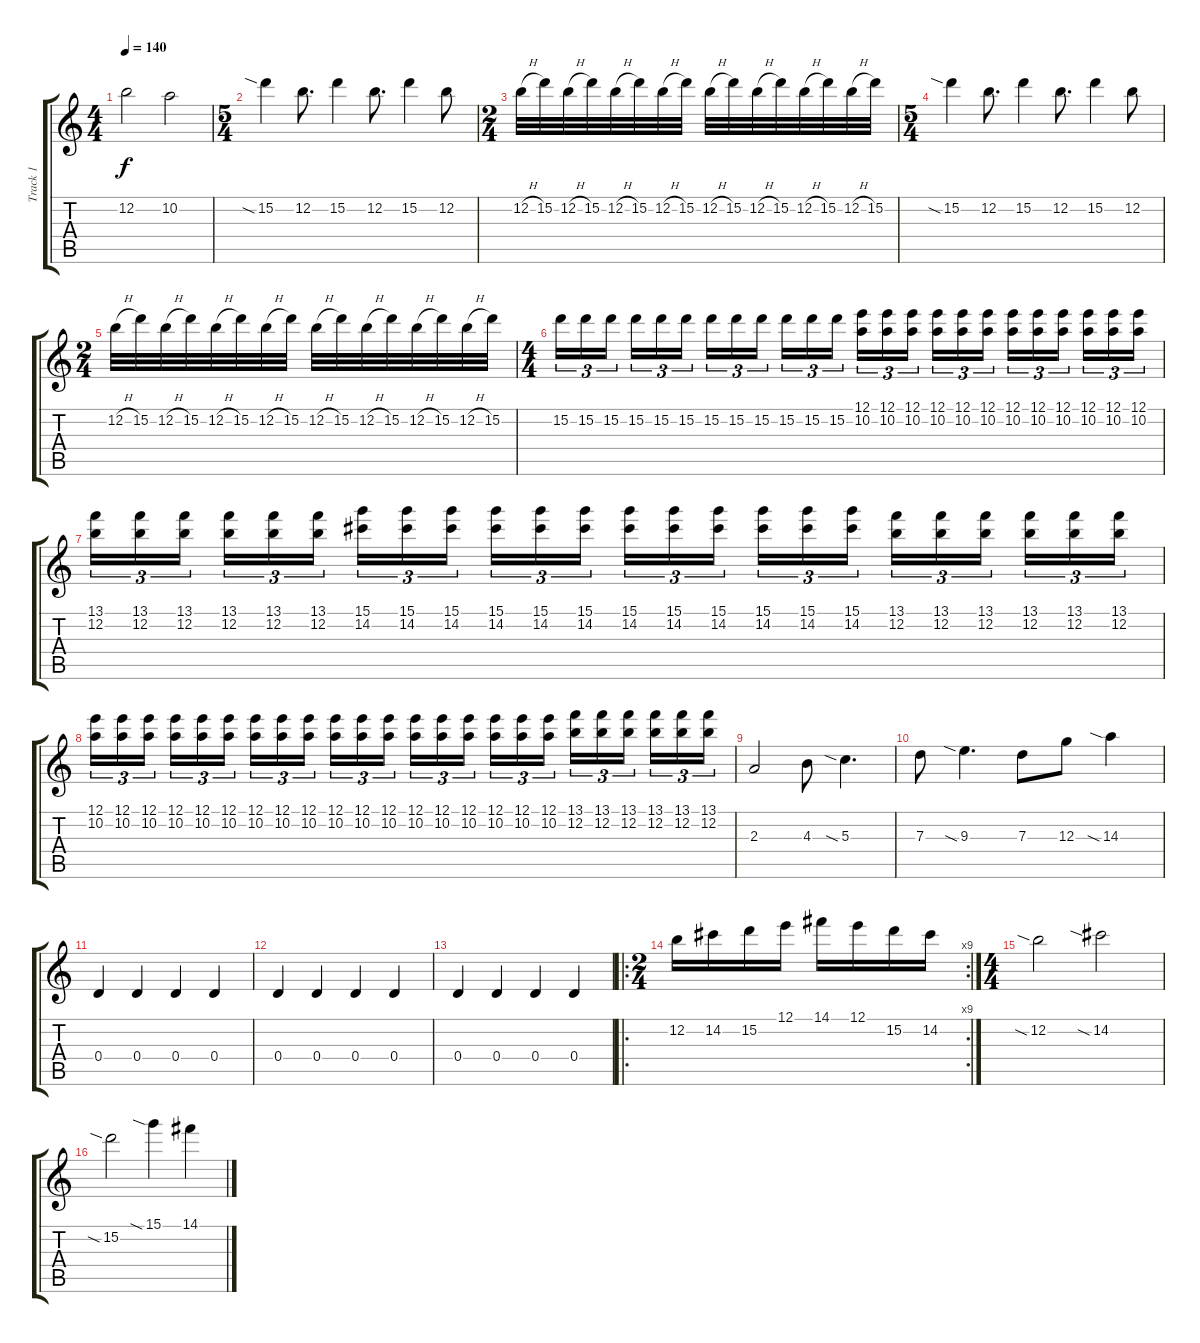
\track ("Track 1" "Track 1") {instrument guitarharmonics}
\staff {score tabs}
\tuning (E4 B3 G3 D3 A2 E2) {hide}
\ts (4 4)
\tempo 140
\clef g2
\ks c
12.2.2{dy f} 10.2.2 |
\ts (5 4)
15.2{sia}.4 12.2.8{d} 15.2.4 12.2.8{d} 15.2.4 12.2.8 |
\ts (2 4)
12.2{h}.32 15.2.32 12.2{h}.32 15.2.32 12.2{h}.32 15.2.32 12.2{h}.32 15.2.32 12.2{h}.32 15.2.32 12.2{h}.32 15.2.32 12.2{h}.32 15.2.32 12.2{h}.32 15.2.32 |
\ts (5 4)
15.2{sia}.4 12.2.8{d} 15.2.4 12.2.8{d} 15.2.4 12.2.8 |
\ts (2 4)
12.2{h}.32 15.2.32 12.2{h}.32 15.2.32 12.2{h}.32 15.2.32 12.2{h}.32 15.2.32 12.2{h}.32 15.2.32 12.2{h}.32 15.2.32 12.2{h}.32 15.2.32 12.2{h}.32 15.2.32 |
\ts (4 4)
15.2.16{tu (3 2)} 15.2.16{tu (3 2)} 15.2.16{tu (3 2) beam splitsecondary} 15.2.16{tu (3 2)} 15.2.16{tu (3 2)} 15.2.16{tu (3 2)} 15.2.16{tu (3 2)} 15.2.16{tu (3 2)} 15.2.16{tu (3 2) beam splitsecondary} 15.2.16{tu (3 2)} 15.2.16{tu (3 2)} 15.2.16{tu (3 2)} (12.1 10.2).16{tu (3 2)} (12.1 10.2).16{tu (3 2)} (12.1 10.2).16{tu (3 2) beam splitsecondary} (12.1 10.2).16{tu (3 2)} (12.1 10.2).16{tu (3 2)} (12.1 10.2).16{tu (3 2)} (12.1 10.2).16{tu (3 2)} (12.1 10.2).16{tu (3 2)} (12.1 10.2).16{tu (3 2) beam splitsecondary} (12.1 10.2).16{tu (3 2)} (12.1 10.2).16{tu (3 2)} (12.1 10.2).16{tu (3 2)} |
(13.1 12.2).16{tu (3 2)} (13.1 12.2).16{tu (3 2)} (13.1 12.2).16{tu (3 2) beam splitsecondary} (13.1 12.2).16{tu (3 2)} (13.1 12.2).16{tu (3 2)} (13.1 12.2).16{tu (3 2)} (15.1 14.2).16{tu (3 2)} (15.1 14.2).16{tu (3 2)} (15.1 14.2).16{tu (3 2) beam splitsecondary} (15.1 14.2).16{tu (3 2)} (15.1 14.2).16{tu (3 2)} (15.1 14.2).16{tu (3 2)} (15.1 14.2).16{tu (3 2)} (15.1 14.2).16{tu (3 2)} (15.1 14.2).16{tu (3 2) beam splitsecondary} (15.1 14.2).16{tu (3 2)} (15.1 14.2).16{tu (3 2)} (15.1 14.2).16{tu (3 2)} (13.1 12.2).16{tu (3 2)} (13.1 12.2).16{tu (3 2)} (13.1 12.2).16{tu (3 2) beam splitsecondary} (13.1 12.2).16{tu (3 2)} (13.1 12.2).16{tu (3 2)} (13.1 12.2).16{tu (3 2)} |
(12.1 10.2).16{tu (3 2)} (12.1 10.2).16{tu (3 2)} (12.1 10.2).16{tu (3 2) beam splitsecondary} (12.1 10.2).16{tu (3 2)} (12.1 10.2).16{tu (3 2)} (12.1 10.2).16{tu (3 2)} (12.1 10.2).16{tu (3 2)} (12.1 10.2).16{tu (3 2)} (12.1 10.2).16{tu (3 2) beam splitsecondary} (12.1 10.2).16{tu (3 2)} (12.1 10.2).16{tu (3 2)} (12.1 10.2).16{tu (3 2)} (12.1 10.2).16{tu (3 2)} (12.1 10.2).16{tu (3 2)} (12.1 10.2).16{tu (3 2) beam splitsecondary} (12.1 10.2).16{tu (3 2)} (12.1 10.2).16{tu (3 2)} (12.1 10.2).16{tu (3 2)} (13.1 12.2).16{tu (3 2)} (13.1 12.2).16{tu (3 2)} (13.1 12.2).16{tu (3 2) beam splitsecondary} (13.1 12.2).16{tu (3 2)} (13.1 12.2).16{tu (3 2)} (13.1 12.2).16{tu (3 2)} |
2.3.2 4.3.8 5.3{sia}.4{d} |
7.3.8 9.3{sia}.4{d} 7.3.8 12.3.8 14.3{sia}.4 |
0.4.4 0.4.4 0.4.4 0.4.4 |
0.4.4 0.4.4 0.4.4 0.4.4 |
0.4.4 0.4.4 0.4.4 0.4.4 |
\ro
\rc 9
\ts (2 4)
12.2.16 14.2.16 15.2.16 12.1.16 14.1.16 12.1.16 15.2.16 14.2.16 |
\ts (4 4)
12.2{sia}.2 14.2{sia}.2 |
15.2{sia}.2 15.1{sia}.4 14.1.4
